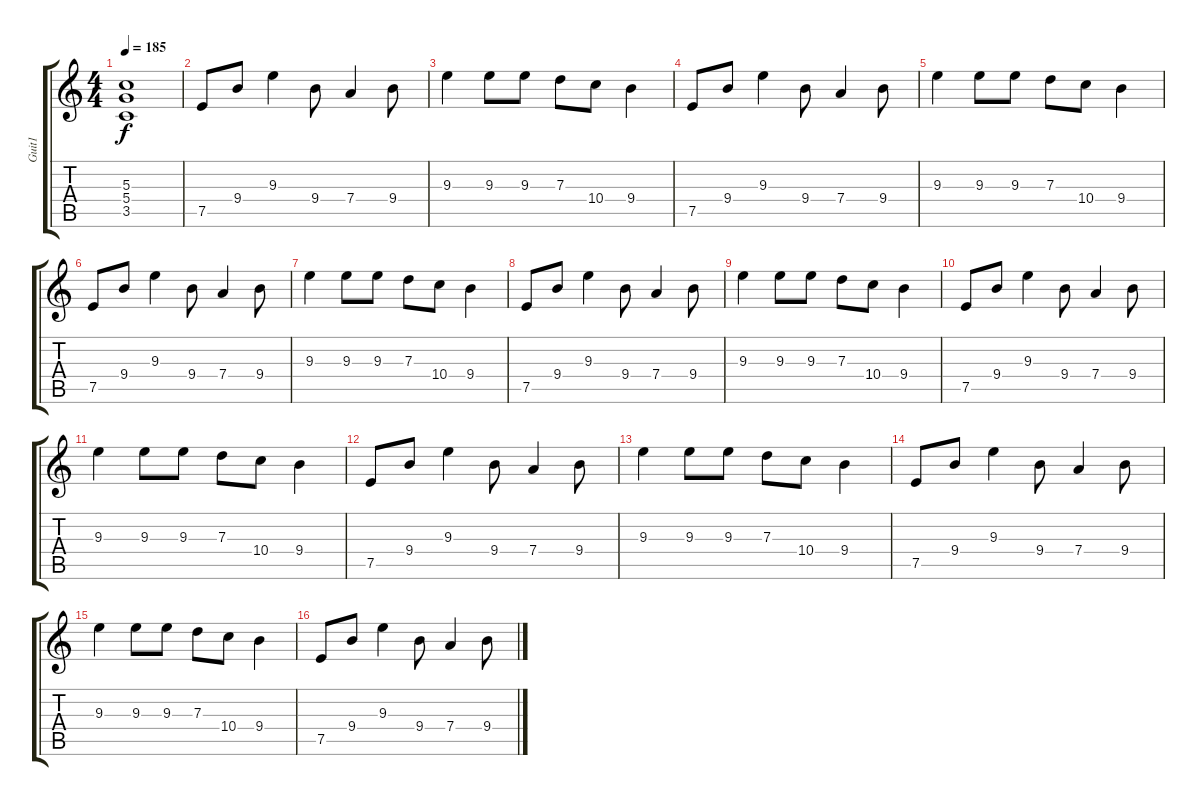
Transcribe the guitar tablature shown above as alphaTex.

\track ("Guit1" "Guit1") {instrument acousticguitarsteel}
\staff {score tabs}
\tuning (E4 B3 G3 D3 A2 E2) {hide}
\ts (4 4)
\tempo 185
\clef g2
\ks c
(5.3{t} 5.4{t} 3.5{t}).1{dy f} |
7.5.8 9.4.8 9.3.4 9.4.8 7.4.4 9.4.8 |
9.3.4 9.3.8 9.3.8 7.3.8 10.4.8 9.4.4 |
7.5.8 9.4.8 9.3.4 9.4.8 7.4.4 9.4.8 |
9.3.4 9.3.8 9.3.8 7.3.8 10.4.8 9.4.4 |
7.5.8 9.4.8 9.3.4 9.4.8 7.4.4 9.4.8 |
9.3.4 9.3.8 9.3.8 7.3.8 10.4.8 9.4.4 |
7.5.8 9.4.8 9.3.4 9.4.8 7.4.4 9.4.8 |
9.3.4 9.3.8 9.3.8 7.3.8 10.4.8 9.4.4 |
7.5.8 9.4.8 9.3.4 9.4.8 7.4.4 9.4.8 |
9.3.4 9.3.8 9.3.8 7.3.8 10.4.8 9.4.4 |
7.5.8 9.4.8 9.3.4 9.4.8 7.4.4 9.4.8 |
9.3.4 9.3.8 9.3.8 7.3.8 10.4.8 9.4.4 |
7.5.8 9.4.8 9.3.4 9.4.8 7.4.4 9.4.8 |
9.3.4 9.3.8 9.3.8 7.3.8 10.4.8 9.4.4 |
7.5.8 9.4.8 9.3.4 9.4.8 7.4.4 9.4.8
